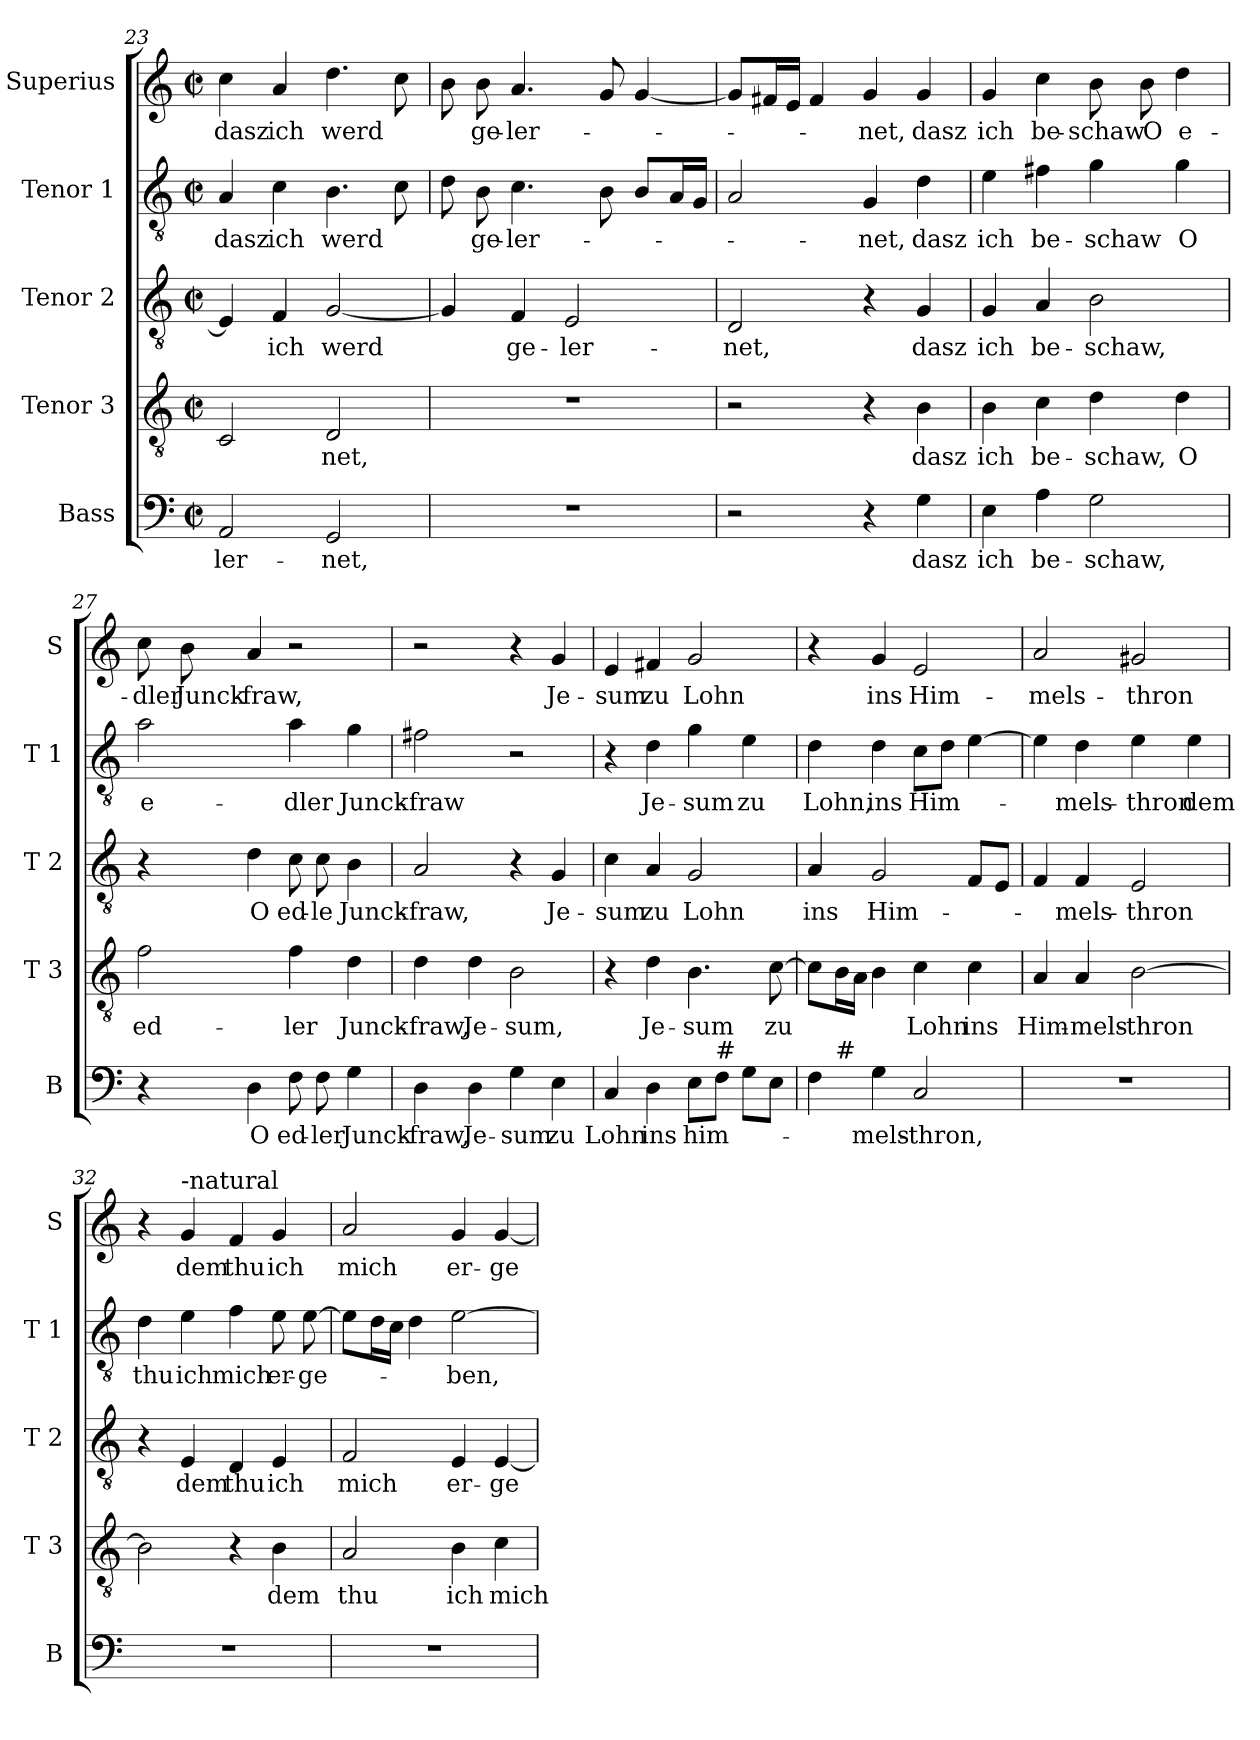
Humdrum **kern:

**kern	**text	**kern	**text	**kern	**text	**kern	**text	**kern	**text
*part5	*part5	*part4	*part4	*part3	*part3	*part2	*part2	*part1	*part1
*staff5	*staff5	*staff4	*staff4	*staff3	*staff3	*staff2	*staff2	*staff1	*staff1
*I"Bass	*	*I"Tenor 3	*	*I"Tenor 2	*	*I"Tenor 1	*	*I"Superius	*
*I'B	*	*I'T 3	*	*I'T 2	*	*I'T 1	*	*I'S	*
*clefF4	*	*clefGv2	*	*clefGv2	*	*clefGv2	*	*clefG2	*
*k[]	*	*k[]	*	*k[]	*	*k[]	*	*k[]	*
*C:	*	*C:	*	*C:	*	*C:	*	*C:	*
*M2/2	*	*M2/2	*	*M2/2	*	*M2/2	*	*M2/2	*
*met(c|)	*	*met(c|)	*	*met(c|)	*	*met(c|)	*	*met(c|)	*
=23	=23	=23	=23	=23	=23	=23	=23	=23	=23
!	!LO:LY:b	!	!	!	!	!	!LO:LY:b	!	!LO:LY:b
2AA/	-ler-	2C/	.	4E/]	.	4A/	dasz	4cc\	dasz
!	!	!	!	!	!LO:LY:b	!	!LO:LY:b	!	!LO:LY:b
.	.	.	.	4F/	ich	4c\	ich	4a/	ich
!	!LO:LY:b	!	!LO:LY:b	!	!LO:LY:b	!	!LO:LY:b	!	!LO:LY:b
2GG/	-net,	2D/	-net,	[2G/	werd	4.B\	werd	4.dd\	werd
.	.	.	.	.	.	8c\	.	8cc\	.
=24	=24	=24	=24	=24	=24	=24	=24	=24	=24
1r	.	1r	.	4G/]	.	8d\	.	8b\	.
!	!	!	!	!	!	!	!LO:LY:b	!	!LO:LY:b
.	.	.	.	.	.	8B\	ge-	8b\	ge-
!	!	!	!	!	!LO:LY:b	!	!LO:LY:b	!	!LO:LY:b
.	.	.	.	4F/	ge-	4.c\	-ler-	4.a/	-ler-
!	!	!	!	!	!LO:LY:b	!	!	!	!
.	.	.	.	2E/	-ler-	.	.	.	.
.	.	.	.	.	.	8B\	.	8g/	.
.	.	.	.	.	.	8B/L	.	[4g/	.
.	.	.	.	.	.	16A/L	.	.	.
.	.	.	.	.	.	16G/JJ	.	.	.
=25	=25	=25	=25	=25	=25	=25	=25	=25	=25
!	!	!	!	!	!LO:LY:b	!	!	!	!
2r	.	2r	.	2D/	-net,	2A/	.	8g/L]	.
.	.	.	.	.	.	.	.	16f#X/L	.
.	.	.	.	.	.	.	.	16e/JJ	.
.	.	.	.	.	.	.	.	4f#/	.
!	!	!	!	!	!	!	!LO:LY:b	!	!LO:LY:b
4r	.	4r	.	4r	.	4G/	-net,	4g/	-net,
!	!LO:LY:b	!	!LO:LY:b	!	!LO:LY:b	!	!LO:LY:b	!	!LO:LY:b
4G\	dasz	4B\	dasz	4G/	dasz	4d\	dasz	4g/	dasz
!!LO:PB:g=z
=26	=26	=26	=26	=26	=26	=26	=26	=26	=26
!	!LO:LY:b	!	!LO:LY:b	!	!LO:LY:b	!	!LO:LY:b	!	!LO:LY:b
4E\	ich	4B\	ich	4G/	ich	4e\	ich	4g/	ich
!	!LO:LY:b	!	!LO:LY:b	!	!LO:LY:b	!	!LO:LY:b	!	!LO:LY:b
4A\	be-	4c\	be-	4A/	be-	4f#X\	be-	4cc\	be-
!	!LO:LY:b	!	!LO:LY:b	!	!LO:LY:b	!	!LO:LY:b	!	!LO:LY:b
2G\	-schaw,	4d\	-schaw,	2B\	-schaw,	4g\	-schaw	8b\	-schaw
!	!	!	!	!	!	!	!	!	!LO:LY:b
.	.	.	.	.	.	.	.	8b\	O
!	!	!	!LO:LY:b	!	!	!	!LO:LY:b	!	!LO:LY:b
.	.	4d\	O	.	.	4g\	O	4dd\	e-
=27	=27	=27	=27	=27	=27	=27	=27	=27	=27
!	!	!	!LO:LY:b	!	!	!	!LO:LY:b	!	!LO:LY:b
4r	.	2f\	ed-	4r	.	2a\	e-	8cc\	-dler
!	!	!	!	!	!	!	!	!	!LO:LY:b
.	.	.	.	.	.	.	.	8b\	Junck-
!	!LO:LY:b	!	!	!	!LO:LY:b	!	!	!	!LO:LY:b
4D\	O	.	.	4d\	O	.	.	4a/	-fraw,
!	!LO:LY:b	!	!LO:LY:b	!	!LO:LY:b	!	!LO:LY:b	!	!
8F\	ed-	4f\	-ler	8c\	ed-	4a\	-dler	2r	.
!	!LO:LY:b	!	!	!	!LO:LY:b	!	!	!	!
8F\	-ler	.	.	8c\	-le	.	.	.	.
!	!LO:LY:b	!	!LO:LY:b	!	!LO:LY:b	!	!LO:LY:b	!	!
4G\	Junck-	4d\	Junck-	4B\	Junck-	4g\	Junck-	.	.
=28	=28	=28	=28	=28	=28	=28	=28	=28	=28
!	!LO:LY:b	!	!LO:LY:b	!	!LO:LY:b	!	!LO:LY:b	!	!
4D\	-fraw,	4d\	-fraw,	2A/	-fraw,	2f#X\	-fraw	2r	.
!	!LO:LY:b	!	!LO:LY:b	!	!	!	!	!	!
4D\	Je-	4d\	Je-	.	.	.	.	.	.
!	!LO:LY:b	!	!LO:LY:b	!	!	!	!	!	!
4G\	-sum	2B\	-sum,	4r	.	2r	.	4r	.
!	!LO:LY:b	!	!	!	!LO:LY:b	!	!	!	!LO:LY:b
4E\	zu	.	.	4G/	Je-	.	.	4g/	Je-
=29	=29	=29	=29	=29	=29	=29	=29	=29	=29
!	!LO:LY:b	!	!	!	!LO:LY:b	!	!	!	!LO:LY:b
4C/	Lohn	4r	.	4c\	-sum	4r	.	4e/	-sum
!	!LO:LY:b	!	!LO:LY:b	!	!LO:LY:b	!	!LO:LY:b	!	!LO:LY:b
4D\	ins	4d\	Je-	4A/	zu	4d\	Je-	4f#X/	zu
!	!LO:LY:b	!	!LO:LY:b	!	!LO:LY:b	!	!LO:LY:b	!	!LO:LY:b
8E\L	him-	4.B\	-sum	2G/	Lohn	4g\	-sum	2g/	Lohn
!LO:TX:a:t=#	!	!	!	!	!	!	!	!	!
8F\J	.	.	.	.	.	.	.	.	.
!	!	!	!	!	!	!	!LO:LY:b	!	!
8G\L	.	.	.	.	.	4e\	zu	.	.
!	!	!	!LO:LY:b	!	!	!	!	!	!
8E\J	.	[8c\	zu	.	.	.	.	.	.
=30	=30	=30	=30	=30	=30	=30	=30	=30	=30
!	!	!	!	!	!LO:LY:b	!	!LO:LY:b	!	!
*^	*	*	*	*	*	*	*	*	*
4F\	8ryy	.	8c\L]	.	4A/	ins	4d\	Lohn,	4r	.
!	!LO:TX:a:t=#	!	!	!	!	!	!	!	!	!
.	2..ryy	.	16B\L	.	.	.	.	.	.	.
.	.	.	16A\JJ	.	.	.	.	.	.	.
!	!	!LO:LY:b	!	!	!	!LO:LY:b	!	!LO:LY:b	!	!LO:LY:b
4G\	.	-mels-	4B\	.	2G/	Him-	4d\	ins	4g/	ins
!	!	!LO:LY:b	!	!LO:LY:b	!	!	!	!LO:LY:b	!	!LO:LY:b
2C/	.	-thron,	4c\	Lohn	.	.	8c\L	Him-	2e/	Him-
.	.	.	.	.	.	.	8d\J	.	.	.
!	!	!	!	!LO:LY:b	!	!	!	!	!	!
.	.	.	4c\	ins	8F/L	.	[4e\	.	.	.
.	.	.	.	.	8E/J	.	.	.	.	.
!!LO:LB:g=z
=31	=31	=31	=31	=31	=31	=31	=31	=31	=31	=31
!	!	!	!	!LO:LY:b	!	!	!	!	!	!LO:LY:b
*v	*v	*	*	*	*	*	*	*	*	*
1r	.	4A/	Him-	4F/	.	4e\]	.	2a/	-mels-
!	!	!	!LO:LY:b	!	!LO:LY:b	!	!LO:LY:b	!	!
.	.	4A/	-mels-	4F/	-mels-	4d\	-mels-	.	.
!	!	!	!LO:LY:b	!	!LO:LY:b	!	!LO:LY:b	!	!LO:LY:b
.	.	[2B\	-thron	2E/	-thron	4e\	-thron	2g#X/	-thron
!	!	!	!	!	!	!	!LO:LY:b	!	!
.	.	.	.	.	.	4e\	dem	.	.
=32	=32	=32	=32	=32	=32	=32	=32	=32	=32
!	!	!	!	!	!	!	!LO:LY:b	!	!
1r	.	2B\]	.	4r	.	4d\	thu	4r	.
!	!	!	!	!	!	!	!	!LO:TX:a:t=-natural	!
!	!	!	!	!	!LO:LY:b	!	!LO:LY:b	!	!LO:LY:b
.	.	.	.	4E/	dem	4e\	ich	4g/	dem
!	!	!	!	!	!LO:LY:b	!	!LO:LY:b	!	!LO:LY:b
.	.	4r	.	4D/	thu	4f\	mich	4f/	thu
!	!	!	!LO:LY:b	!	!LO:LY:b	!	!LO:LY:b	!	!LO:LY:b
.	.	4B\	dem	4E/	ich	8e\	er-	4g/	ich
!	!	!	!	!	!	!	!LO:LY:b	!	!
.	.	.	.	.	.	[8e\	-ge-	.	.
=33	=33	=33	=33	=33	=33	=33	=33	=33	=33
!	!	!	!LO:LY:b	!	!LO:LY:b	!	!	!	!LO:LY:b
1r	.	2A/	thu	2F/	mich	8e\L]	.	2a/	mich
.	.	.	.	.	.	16d\L	.	.	.
.	.	.	.	.	.	16c\JJ	.	.	.
.	.	.	.	.	.	4d\	.	.	.
!	!	!	!LO:LY:b	!	!LO:LY:b	!	!LO:LY:b	!	!LO:LY:b
.	.	4B\	ich	4E/	er-	[2e\	-ben,	4g/	er-
!	!	!	!LO:LY:b	!	!LO:LY:b	!	!	!	!LO:LY:b
.	.	4c\	mich	[4E/	-ge-	.	.	[4g/	-ge-
=	=	=	=	=	=	=	=	=	=
*-	*-	*-	*-	*-	*-	*-	*-	*-	*-
